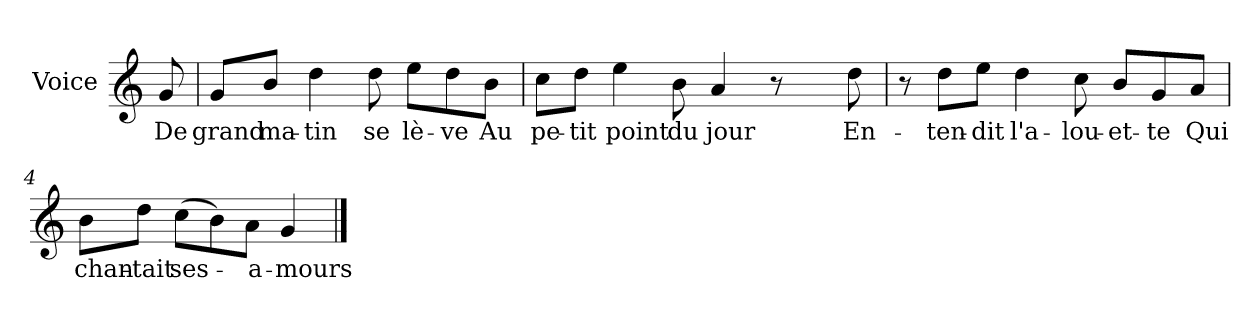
**kern	**text
*part1	*part1
*staff1	*staff1
*I"Voice	*
*I'V	*
*clefG2	*
*k[]	*
*C:	*
=	=
8g/	De
=1	=1
8g/L	grand
8b/J	ma-
4dd\	-tin
8dd\	se
8ee\L	lè-
8dd\	-ve
8b\J	Au
=2	=2
8cc\L	pe-
8dd\J	-tit
4ee\	point
8b\	du
4a/	jour
8r	.
8ryy	.
8dd\	En-
!!LO:LB:g=z
=3	=3
8r	.
8dd\L	-ten-
8ee\J	-dit
4dd\	l'a-
8cc\	-lou-
8b/L	-et-
8g/	-te
8a/J	Qui
=4	=4
8b\L	chan-
8dd\J	-tait
(>8cc\L	ses-
8b\)	.
8a\J	-a-
4g/	-mours
==	==
*-	*-
